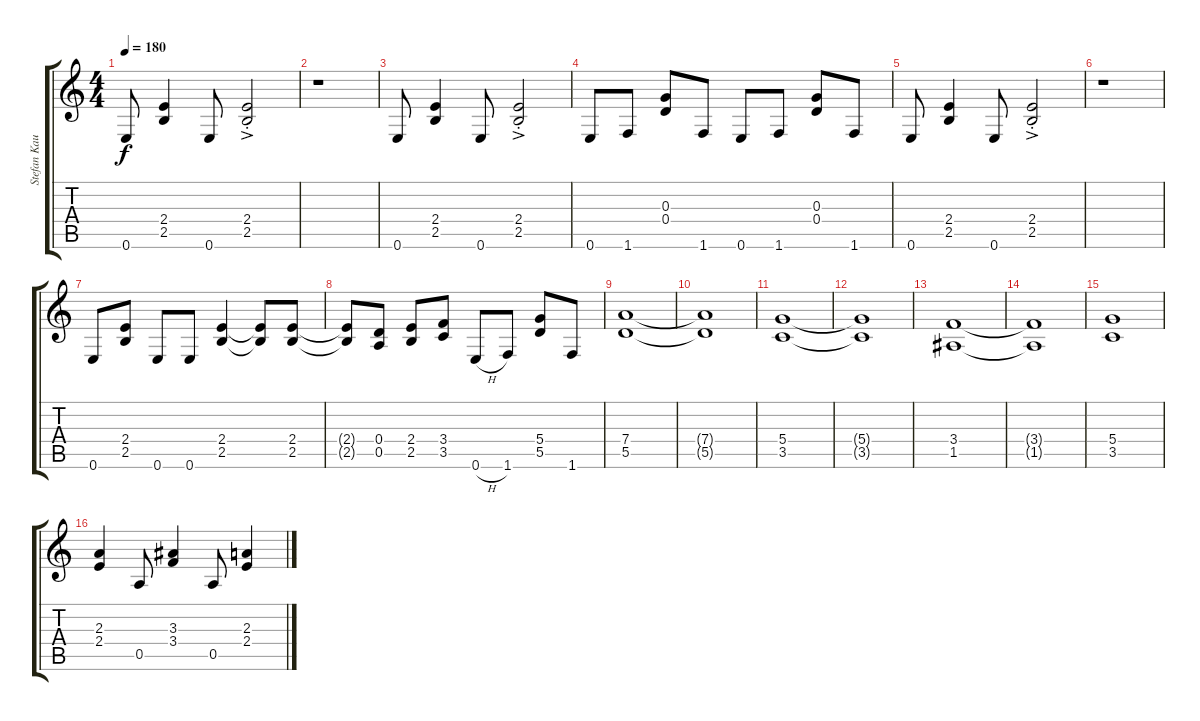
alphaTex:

\track ("Stefan Kaufmann" "Stefan Kau") {instrument distortionguitar}
\staff {score tabs}
\tuning (E4 B3 G3 D3 A2 E2) {hide}
\ts (4 4)
\tempo 180
\clef g2
\ks c
0.6.8{dy f} (2.4 2.5).4 0.6.8 (2.4{ac st} 2.5{ac st}).2 |
r.1 |
0.6.8 (2.4 2.5).4 0.6.8 (2.4{ac st} 2.5{ac st}).2 |
0.6.8 1.6.8 (0.3 0.4).8 1.6.8 0.6.8 1.6.8 (0.3 0.4).8 1.6.8 |
0.6.8 (2.4 2.5).4 0.6.8 (2.4{ac st} 2.5{ac st}).2 |
r.1 |
0.6.8 (2.4 2.5).8 0.6.8 0.6.8 (2.4 2.5).4 (2.4{t} 2.5{t}).8 (2.4 2.5).8 |
(2.4{t} 2.5{t}).8 (0.4 0.5).8 (2.4 2.5).8 (3.4 3.5).8 0.6{h}.8 1.6.8 (5.4 5.5).8 1.6.8 |
(7.4 5.5).1 |
(7.4{t} 5.5{t}).1 |
(5.4 3.5).1 |
(5.4{t} 3.5{t}).1 |
(3.4 1.5).1 |
(3.4{t} 1.5{t}).1 |
(5.4 3.5).1 |
(2.3 2.4).4 0.5.8 (3.3 3.4).4 0.5.8 (2.3 2.4).4
